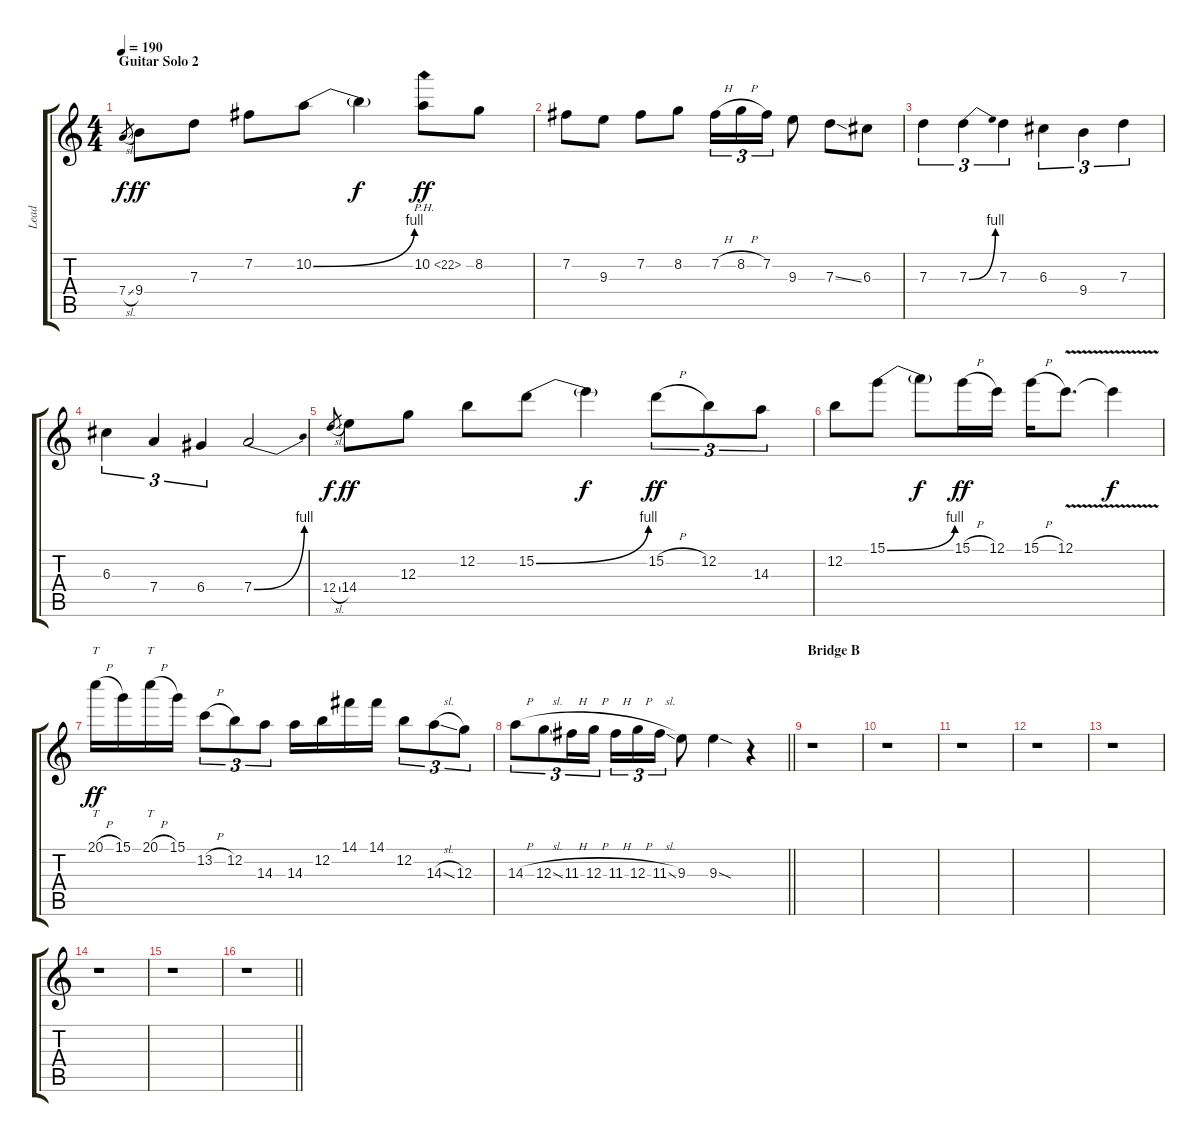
\track ("Lead" "Lead") {instrument overdrivenguitar}
\staff {score tabs}
\tuning (E4 B3 G3 D3 A2 E2) {hide}
\ts (4 4)
\section ("" "Guitar Solo 2")
\tempo 190
\clef g2
\ks c
7.4{sl}.8{gr dy f} 9.4.8{dy ff} 7.3.8 7.2.8 10.2{be (bend 0 0 60 4)}.8 10.2{t}.4{dy f} 10.2{ph 12}.8{dy ff} 8.2.8 |
7.2.8 9.3.8 7.2.8 8.2.8 7.2{h}.16{tu (3 2)} 8.2{h}.16{tu (3 2)} 7.2.16{tu (3 2)} 9.3.8 7.3{ss}.8 6.3.8 |
7.3.4{tu (3 2)} 7.3{be (bend 0 0 60 4)}.4{tu (3 2)} 7.3.4{tu (3 2)} 6.3.4{tu (3 2)} 9.4.4{tu (3 2)} 7.3.4{tu (3 2)} |
6.3.4{tu (3 2)} 7.4.4{tu (3 2)} 6.4.4{tu (3 2)} 7.4{be (bend 0 0 60 4)}.2 |
12.4{sl}.8{gr dy f} 14.4.8{dy ff} 12.3.8 12.2.8 15.2{be (bend 0 0 60 4)}.8 15.2{t}.4{dy f} 15.2{h}.8{tu (3 2) dy ff} 12.2.8{tu (3 2)} 14.3.8{tu (3 2)} |
12.2.8 15.1{be (bend 0 0 60 4)}.8 15.1{t}.8{dy f} 15.1{h}.16{dy ff} 12.1.16 15.1{h}.16 12.1{v}.8{d} 12.1{t}.4{dy f} |
20.1{h}.16{tt dy ff} 15.1.16 20.1{h}.16{tt} 15.1.16 13.2{h}.8{tu (3 2)} 12.2.8{tu (3 2)} 14.3.8{tu (3 2)} 14.3.16 12.2.16 14.1.16 14.1.16 12.2.8{tu (3 2)} 14.3{sl}.8{tu (3 2)} 12.3.8{tu (3 2)} |
\barLineRight lightlight
14.3{h}.8{tu (3 2)} 12.3{sl}.8{tu (3 2)} 11.3{h}.16{tu (3 2)} 12.3{h}.16{tu (3 2)} 11.3{h}.16{tu (3 2)} 12.3{h}.16{tu (3 2)} 11.3{sl}.16{tu (3 2)} 9.3.8 9.3{sod}.4 r.4 |
\section ("" "Bridge B")
r.1 |
r.1 |
r.1 |
r.1 |
r.1 |
r.1 |
r.1 |
\barLineRight lightlight
r.1
